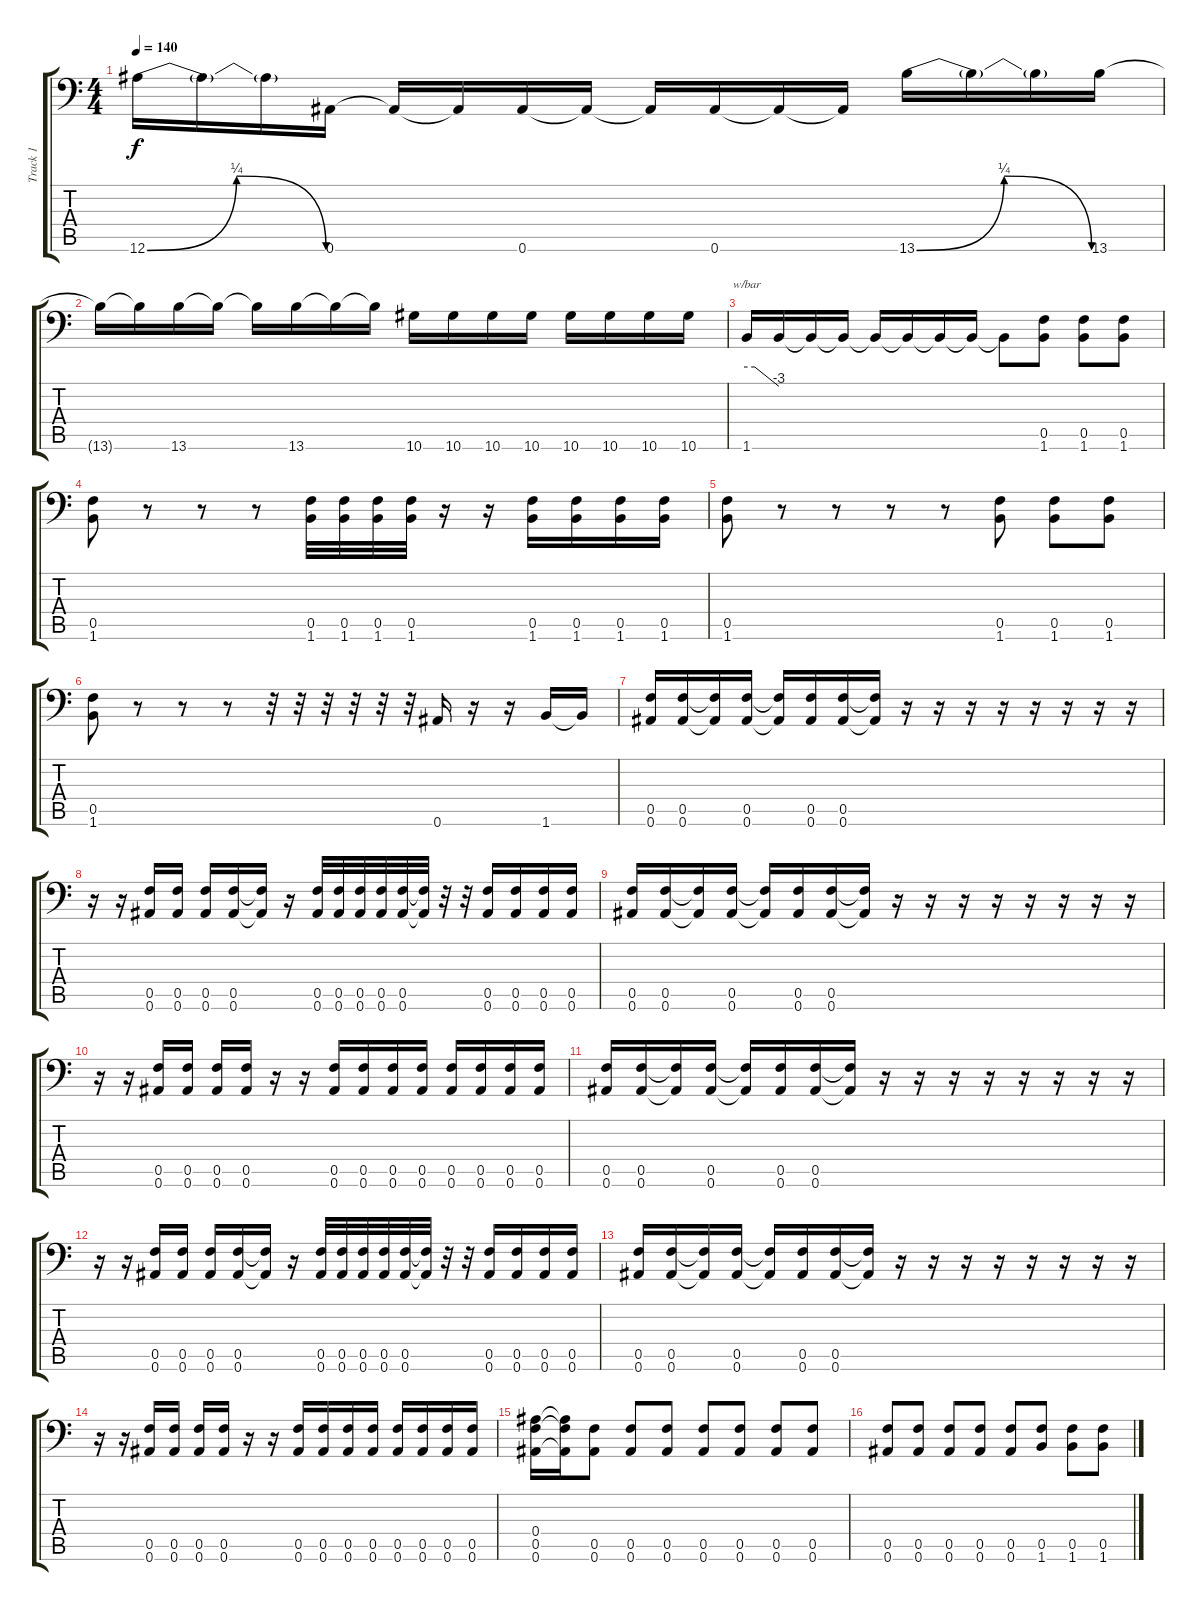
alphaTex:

\track ("Track 1" "Track 1") {instrument distortionguitar}
\staff {score tabs}
\tuning (C4 G3 Eb3 Bb2 F2 Bb1) {hide}
\ts (4 4)
\tempo 140
\clef f4
\ks c
12.6{be (bendrelease 0 0 30 1 30 1 60 0)}.16{dy f} 12.6{t}.16 12.6{t}.16 0.6.16 0.6{t}.16 0.6{t}.16 0.6.16 0.6{t}.16 0.6{t}.16 0.6.16 0.6{t}.16 0.6{t}.16 13.6{be (bendrelease 0 0 30 1 30 1 60 0)}.16 13.6{t}.16 13.6{t}.16 13.6.16 |
13.6{t}.16 13.6{t}.16 13.6.16 13.6{t}.16 13.6{t}.16 13.6.16 13.6{t}.16 13.6{t}.16 10.6.16 10.6.16 10.6.16 10.6.16 10.6.16 10.6.16 10.6.16 10.6.16 |
1.6.16{tbe (custom default 0 0 15 0 60 -12)} 1.6{t}.16 1.6{t}.16 1.6{t}.16 1.6{t}.16 1.6{t}.16 1.6{t}.16 1.6{t}.16 1.6{t}.8 (0.5 1.6).8 (0.5 1.6).8 (0.5 1.6).8 |
(0.5 1.6).8 r.8 r.8 r.8 (0.5 1.6).32 (0.5 1.6).32 (0.5 1.6).32 (0.5 1.6).32 r.16 r.16 (0.5 1.6).16 (0.5 1.6).16 (0.5 1.6).16 (0.5 1.6).16 |
(0.5 1.6).8 r.8 r.8 r.8 r.8 (0.5 1.6).8 (0.5 1.6).8 (0.5 1.6).8 |
(0.5 1.6).8 r.8 r.8 r.8 r.32 r.32 r.32 r.32 r.32 r.32 0.6.16 r.16 r.16 1.6.16 1.6{t}.16 |
(0.5 0.6).16 (0.5 0.6).16 (0.5{t} 0.6{t}).16 (0.5 0.6).16 (0.5{t} 0.6{t}).16 (0.5 0.6).16 (0.5 0.6).16 (0.5{t} 0.6{t}).16 r.16 r.16 r.16 r.16 r.16 r.16 r.16 r.16 |
r.16 r.16 (0.5 0.6).16 (0.5 0.6).16 (0.5 0.6).16 (0.5 0.6).16 (0.5{t} 0.6{t}).16 r.16 (0.5 0.6).32 (0.5 0.6).32 (0.5 0.6).32 (0.5 0.6).32 (0.5 0.6).32 (0.5{t} 0.6{t}).32 r.32 r.32 (0.5 0.6).16 (0.5 0.6).16 (0.5 0.6).16 (0.5 0.6).16 |
(0.5 0.6).16 (0.5 0.6).16 (0.5{t} 0.6{t}).16 (0.5 0.6).16 (0.5{t} 0.6{t}).16 (0.5 0.6).16 (0.5 0.6).16 (0.5{t} 0.6{t}).16 r.16 r.16 r.16 r.16 r.16 r.16 r.16 r.16 |
r.16 r.16 (0.5 0.6).16 (0.5 0.6).16 (0.5 0.6).16 (0.5 0.6).16 r.16 r.16 (0.5 0.6).16 (0.5 0.6).16 (0.5 0.6).16 (0.5 0.6).16 (0.5 0.6).16 (0.5 0.6).16 (0.5 0.6).16 (0.5 0.6).16 |
(0.5 0.6).16 (0.5 0.6).16 (0.5{t} 0.6{t}).16 (0.5 0.6).16 (0.5{t} 0.6{t}).16 (0.5 0.6).16 (0.5 0.6).16 (0.5{t} 0.6{t}).16 r.16 r.16 r.16 r.16 r.16 r.16 r.16 r.16 |
r.16 r.16 (0.5 0.6).16 (0.5 0.6).16 (0.5 0.6).16 (0.5 0.6).16 (0.5{t} 0.6{t}).16 r.16 (0.5 0.6).32 (0.5 0.6).32 (0.5 0.6).32 (0.5 0.6).32 (0.5 0.6).32 (0.5{t} 0.6{t}).32 r.32 r.32 (0.5 0.6).16 (0.5 0.6).16 (0.5 0.6).16 (0.5 0.6).16 |
(0.5 0.6).16 (0.5 0.6).16 (0.5{t} 0.6{t}).16 (0.5 0.6).16 (0.5{t} 0.6{t}).16 (0.5 0.6).16 (0.5 0.6).16 (0.5{t} 0.6{t}).16 r.16 r.16 r.16 r.16 r.16 r.16 r.16 r.16 |
r.16 r.16 (0.5 0.6).16 (0.5 0.6).16 (0.5 0.6).16 (0.5 0.6).16 r.16 r.16 (0.5 0.6).16 (0.5 0.6).16 (0.5 0.6).16 (0.5 0.6).16 (0.5 0.6).16 (0.5 0.6).16 (0.5 0.6).16 (0.5 0.6).16 |
(0.4 0.5 0.6).16 (0.4{t} 0.5{t} 0.6{t}).16 (0.5 0.6).8 (0.5 0.6).8 (0.5 0.6).8 (0.5 0.6).8 (0.5 0.6).8 (0.5 0.6).8 (0.5 0.6).8 |
(0.5 0.6).8 (0.5 0.6).8 (0.5 0.6).8 (0.5 0.6).8 (0.5 0.6).8 (0.5 1.6).8 (0.5 1.6).8 (0.5 1.6).8
